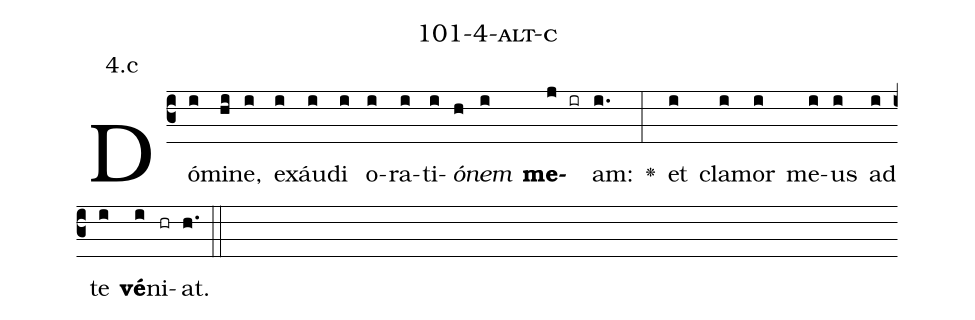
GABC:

name: 101-4-alt-c;
annotation: 4.c;
%%
(c3)Dó(i)mi(hi)ne,(i) ex(i)áu(i)di(i) o(i)ra(i)ti(i)<i>ó</i>(h)<i>nem</i>(i) <b>me</b>(j ir)am:(i.) <v>\greheightstar</v>(:) et(i) cla(i)mor(i) me(i)us(i) ad(i) te(i) <b>vé</b>(i)ni(hr)at.(h.) (::)


%E(i) u(i) o(i) u(i) a(i) e.(h.) (::)
